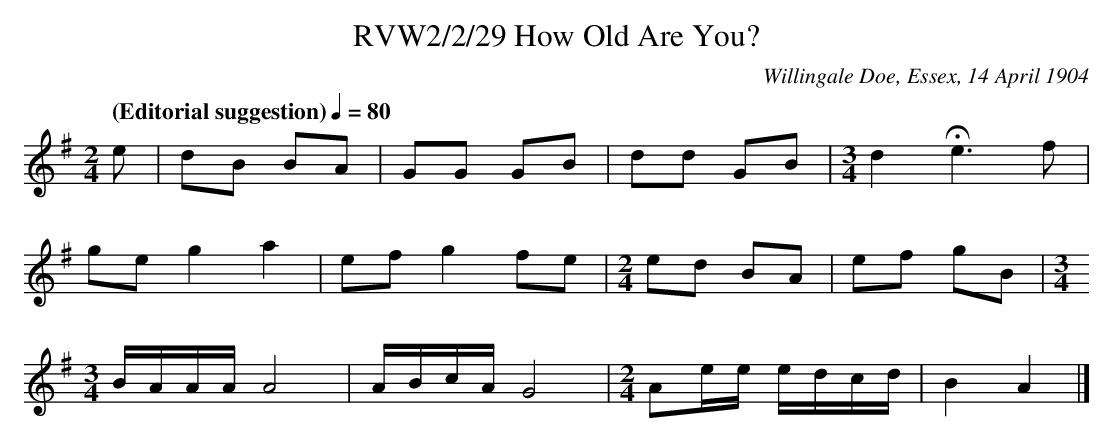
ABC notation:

X:1
T:RVW2/2/29 How Old Are You?
C:Willingale Doe, Essex, 14 April 1904
L:1/8
Q: "(Editorial suggestion)" 1/4=80
M:2/4
K:G
e | dB BA | GG GB | dd GB |[M:3/4] d2 He3 f |
ge g2 a2 | ef g2 fe | [M:2/4] ed BA | ef gB |[M:3/4]
B/2A/2A/2A/2 A4 | A/2B/2c/2A/2 G4 |[M:2/4] Ae/2e/2 e/2d/2c/2d/2 | B2 A2 |]
